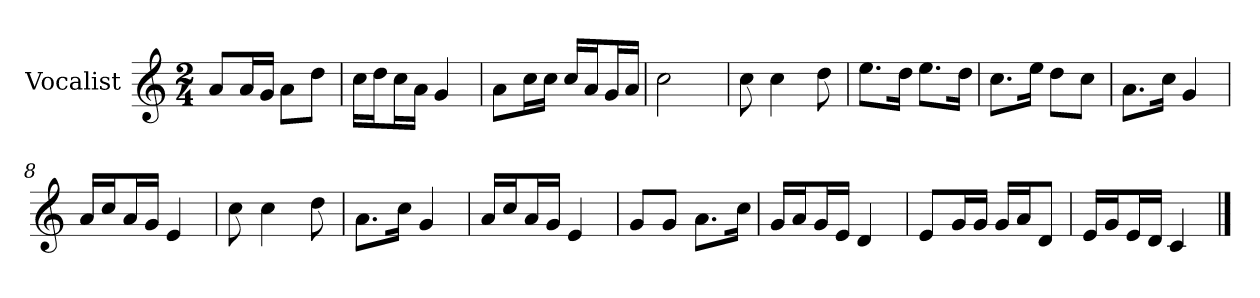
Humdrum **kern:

**kern
*part1
*staff1
*I"Vocalist
*k[]
*C:
*M2/4
=
8aL
16aL
16gJJ
8aL
8ddJ
=1
16ccLL
16ddJ
16ccL
16aJJ
4g
=2
8aL
16ccL
16ccJJ
16ccLL
16aJ
16gL
16aJJ
=3
2cc
=4
8cc
4cc
8dd
=5
8.eeL
16ddJk
8.eeL
16ddJk
=6
8.ccL
16eeJk
8ddL
8ccJ
=7
8.aL
16ccJk
4g
=8
16aLL
16ccJ
16aL
16gJJ
4e
=9
8cc
4cc
8dd
=10
8.aL
16ccJk
4g
=11
16aLL
16ccJ
16aL
16gJJ
4e
=12
8gL
8gJ
8.aL
16ccJk
=13
16gLL
16aJ
16gL
16eJJ
4d
=14
8eL
16gL
16gJJ
16gLL
16aJ
8dJ
=15
16eLL
16gJ
16eL
16dJJ
4c
==
*-
